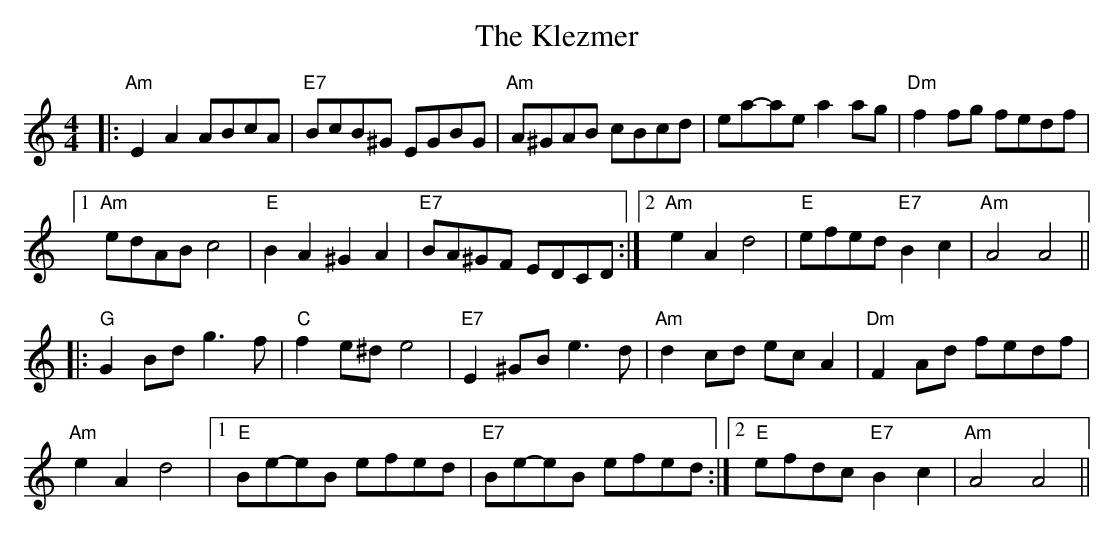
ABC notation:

X:1
T: The Klezmer
M: 4/4
L: 1/8
K: Amin
|: "Am"E2 A2 ABcA | "E7"BcB^G EGBG |"Am"A^GAB cBcd | ea-ae a2 ag |"Dm"f2 fg fedf |
[1 "Am"edAB c4 | "E"B2 A2 ^G2 A2 | "E7"BA^GF EDCD :|2 "Am"e2 A2 d4 |"E"efed "E7"B2 c2 |"Am"A4 A4 ||
|: "G"G2 Bd g3 f |"C"f2 e^d e4 |"E7"E2 ^GB e3 d |"Am"d2 cd ec A2 |"Dm"F2 Ad fedf |
"Am"e2 A2 d4 |1 "E"Be-eB efed | "E7"Be-eB efed :|2 "E"efdc "E7"B2 c2 | "Am"A4 A4 ||
